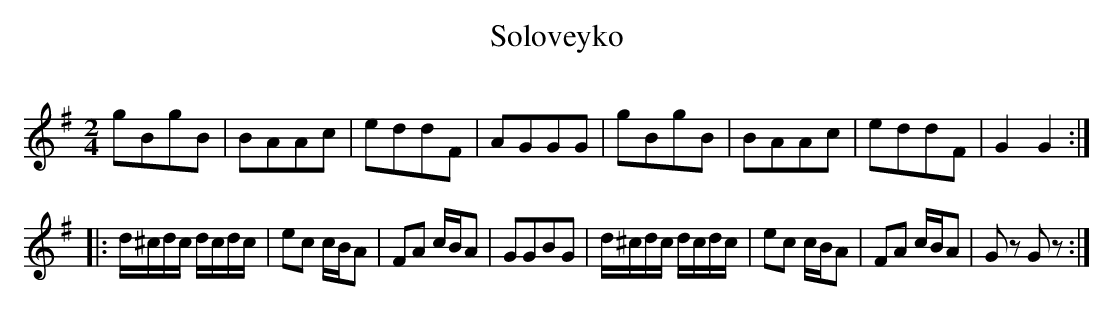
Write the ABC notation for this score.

X:1
T:Soloveyko
Q:144
M:2/4
L:1/8
K:G
gBgB | BAAc | eddF | AGGG | \
gBgB | BAAc | eddF | G2G2 :|
|:d/2^c/2d/2c/2 d/2c/2d/2c/2 | ec c/2B/2A | \
FA c/2B/2A | GGBG | \
d/2^c/2d/2c/2 d/2c/2d/2c/2 | ec c/2B/2A | \
FA c/2B/2A | G z G z :|
